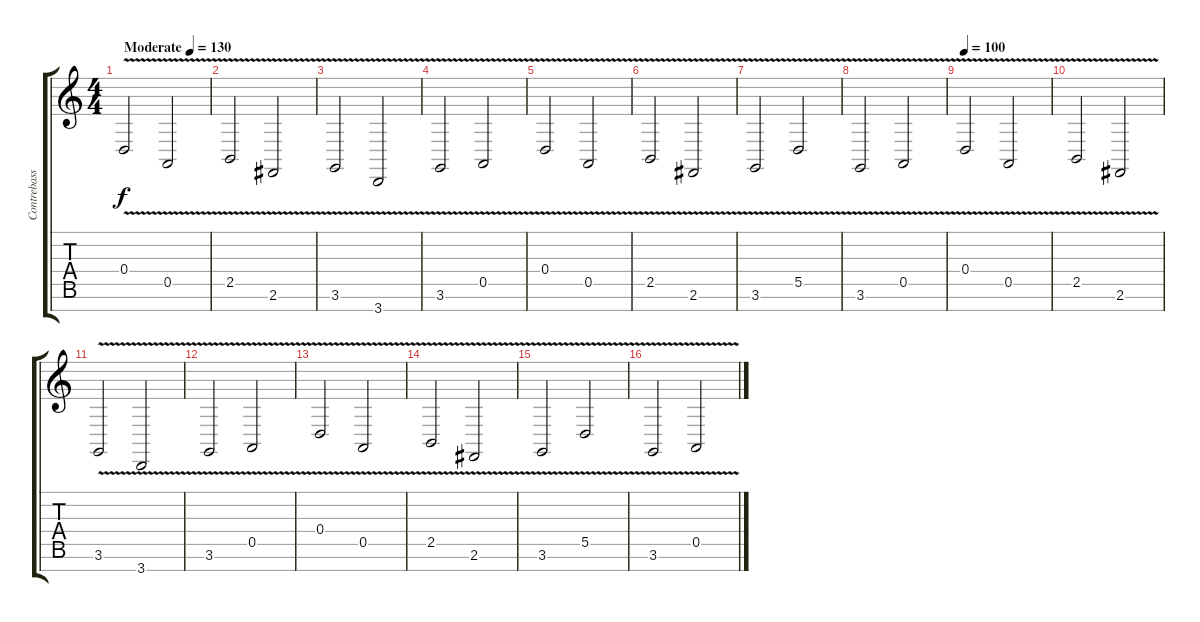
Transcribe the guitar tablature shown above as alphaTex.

\track ("Contrebasse" "Contrebass") {instrument cello}
\staff {score tabs}
\tuning (E4 B3 G3 D3 A2 E2 B1) {hide}
\ts (4 4)
\tempo (130 "Moderate")
\clef g2
\ks c
0.4{v}.2{dy f instrument cello} 0.5{v}.2 |
2.5{v}.2 2.6{v}.2 |
3.6{v}.2 3.7{v}.2 |
3.6{v}.2 0.5{v}.2 |
0.4{v}.2 0.5{v}.2 |
2.5{v}.2 2.6{v}.2 |
3.6{v}.2 5.5{v}.2 |
3.6{v}.2 0.5{v}.2 |
\tempo 100
0.4{v}.2 0.5{v}.2 |
2.5{v}.2 2.6{v}.2 |
3.6{v}.2 3.7{v}.2 |
3.6{v}.2 0.5{v}.2 |
0.4{v}.2 0.5{v}.2 |
2.5{v}.2 2.6{v}.2 |
3.6{v}.2 5.5{v}.2 |
3.6{v}.2 0.5{v}.2
